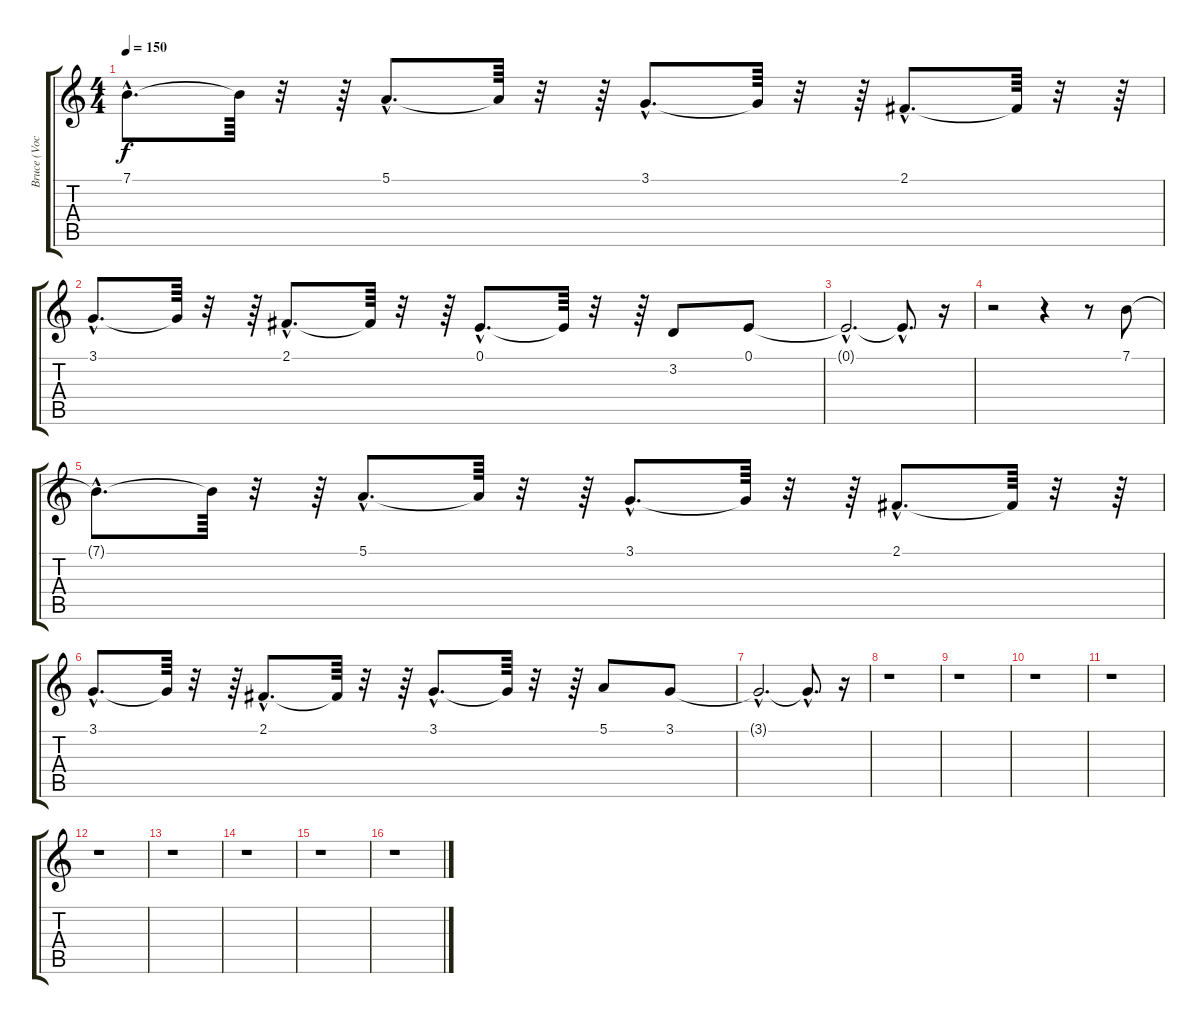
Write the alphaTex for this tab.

\track ("Bruce (Vocals)" "Bruce (Voc") {instrument choiraahs}
\staff {score tabs}
\tuning (E4 B3 G3 D3 A2 E2) {hide}
\ts (4 4)
\tempo 150
\clef g2
\ks c
7.1{hac t}.8{d dy f} 7.1{t}.64 r.32 r.64 5.1{hac}.8{d} 5.1{t}.64 r.32 r.64 3.1{hac}.8{d} 3.1{t}.64 r.32 r.64 2.1{hac}.8{d} 2.1{t}.64 r.32 r.64 |
3.1{hac}.8{d} 3.1{t}.64 r.32 r.64 2.1{hac}.8{d} 2.1{t}.64 r.32 r.64 0.1{hac}.8{d} 0.1{t}.64 r.32 r.64 3.2.8 0.1.8 |
0.1{hac t}.2{d} 0.1{hac t}.8{d} r.16 |
r.2 r.4 r.8 7.1.8 |
7.1{hac t}.8{d} 7.1{t}.64 r.32 r.64 5.1{hac}.8{d} 5.1{t}.64 r.32 r.64 3.1{hac}.8{d} 3.1{t}.64 r.32 r.64 2.1{hac}.8{d} 2.1{t}.64 r.32 r.64 |
3.1{hac}.8{d} 3.1{t}.64 r.32 r.64 2.1{hac}.8{d} 2.1{t}.64 r.32 r.64 3.1{hac}.8{d} 3.1{t}.64 r.32 r.64 5.1.8 3.1.8 |
3.1{hac t}.2{d} 3.1{hac t}.8{d} r.16 |
r.1 |
r.1 |
r.1 |
r.1 |
r.1 |
r.1 |
r.1 |
r.1 |
r.1
